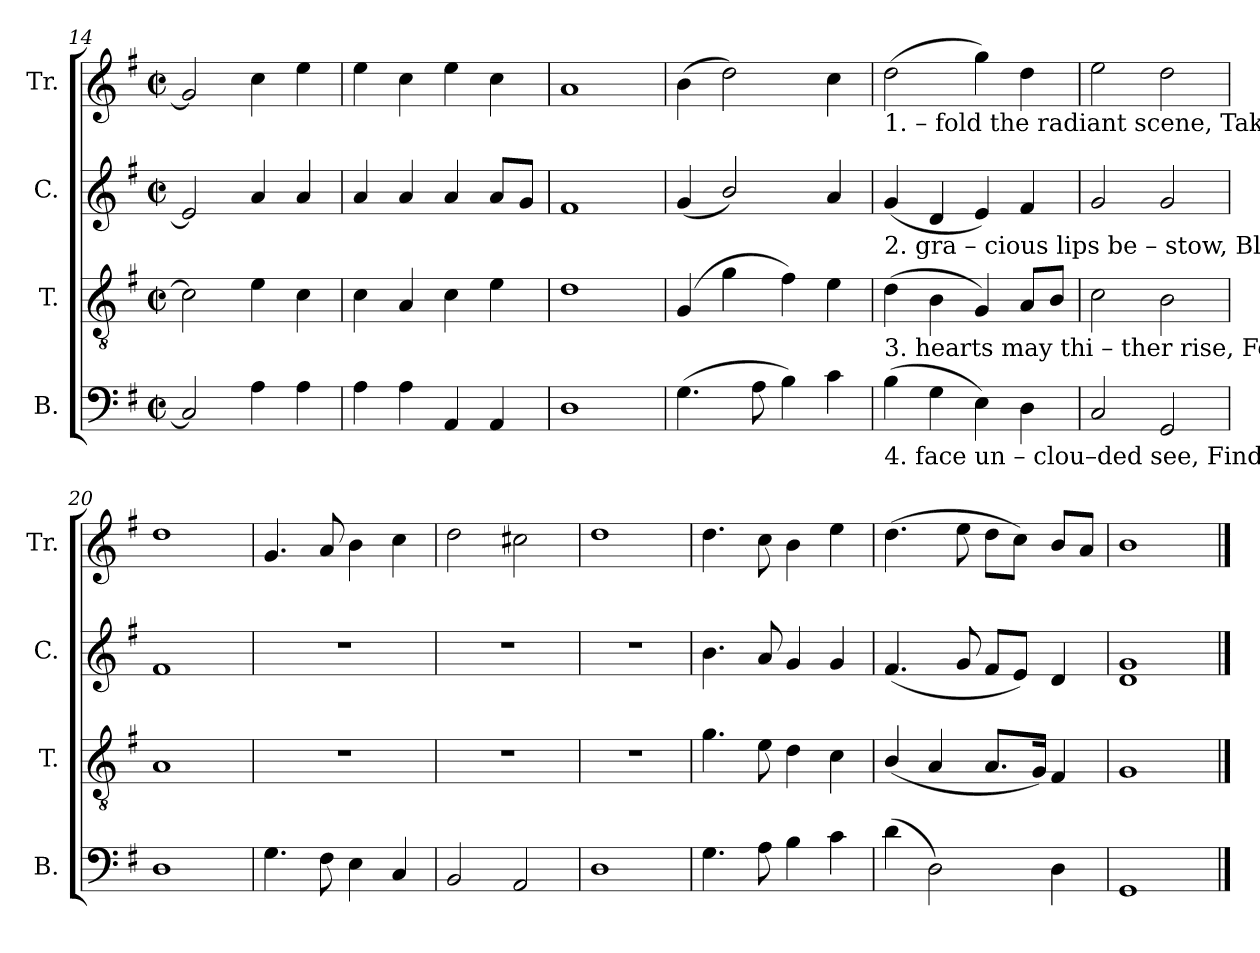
**kern	**kern	**kern	**kern
*part4	*part3	*part2	*part1
*staff4	*staff3	*staff2	*staff1
*I"B.	*I"T.	*I"C.	*I"Tr.
*I'B.	*I'T.	*I'C.	*I'Tr.
*clefF4	*clefGv2	*clefG2	*clefG2
*k[f#]	*k[f#]	*k[f#]	*k[f#]
*M2/2	*M2/2	*M2/2	*M2/2
*met(c|)	*met(c|)	*met(c|)	*met(c|)
=14	=14	=14	=14
2C/]	2c\]	2e/]	2g/]
4A\	4e\	4a/	4cc\
4A\	4c\	4a/	4ee\
=15	=15	=15	=15
4A\	4c\	4a/	4ee\
4A\	4A/	4a/	4cc\
4AA/	4c\	4a/	4ee\
4AA/	4e\	8a/L	4cc\
.	.	8g/J	.
=16	=16	=16	=16
1D	1d	1f#	1a
=17	=17	=17	=17
(4.G\	(4G/	(4g/	(4b\
.	4g\	2b/)	2dd\)
8A\	.	.	.
4B\)	4f#\)	.	.
4c\	4e\	4a/	4cc\
!!LO:LB:g=z
=18	=18	=18	=18
!	!	!	!LO:TX:b:t=1. –  fold         the       radiant      scene,   Take  the King of    glo  –  ry         in,        Take  the King of     glo         –       –          ry        in.
!	!	!LO:TX:b:t=2. gra      –      cious    lips   be  – stow,     Bles–sings  on  his  church  be  –  low!    Bles–sings  on  his    church ___________      be   –   low!	!
!	!LO:TX:b:t=3. hearts         may     thi – ther  rise,        Following thee be–yond   the     skies,     Following thee be – yond ______________    the     skies.	!	!
!LO:TX:b:t=4. face             un   –  clou–ded   see,       Find our heav'n of heav'ns in     thee,      Find our heav'n of  heav'ns ___________    in         thee.	!	!	!
(4B\	(4d\	(4g/	(2dd\
4G\	4B\	4d/	.
4E\)	4G/)	4e/)	4gg\)
4D\	8A/L	4f#/	4dd\
.	8B/J	.	.
=19	=19	=19	=19
2C/	2c\	2g/	2ee\
2GG/	2B\	2g/	2dd\
=20	=20	=20	=20
1D	1A	1f#	1dd
=21	=21	=21	=21
4.G\	1r	1r	4.g/
8F#\	.	.	8a/
4E\	.	.	4b\
4C/	.	.	4cc\
=22	=22	=22	=22
2BB/	1r	1r	2dd\
2AA/	.	.	2cc#X\
=23	=23	=23	=23
1D	1r	1r	1dd
=24	=24	=24	=24
4.G\	4.g\	4.b\	4.dd\
8A\	8e\	8a/	8cc\
4B\	4d\	4g/	4b\
4c\	4c\	4g/	4ee\
=25	=25	=25	=25
(4d\	(4B/	(4.f#/	(4.dd\
2D\)	4A/	.	.
.	.	8g/	8ee\
.	8.A/L	8f#/L	8dd\L
.	.	8e/J)	8cc\J)
.	16G/Jk)	.	.
4D\	4F#/	4d/	8b/L
.	.	.	8a/J
=26	=26	=26	=26
1GG	1G	1d 1g	1b
==	==	==	==
*-	*-	*-	*-
